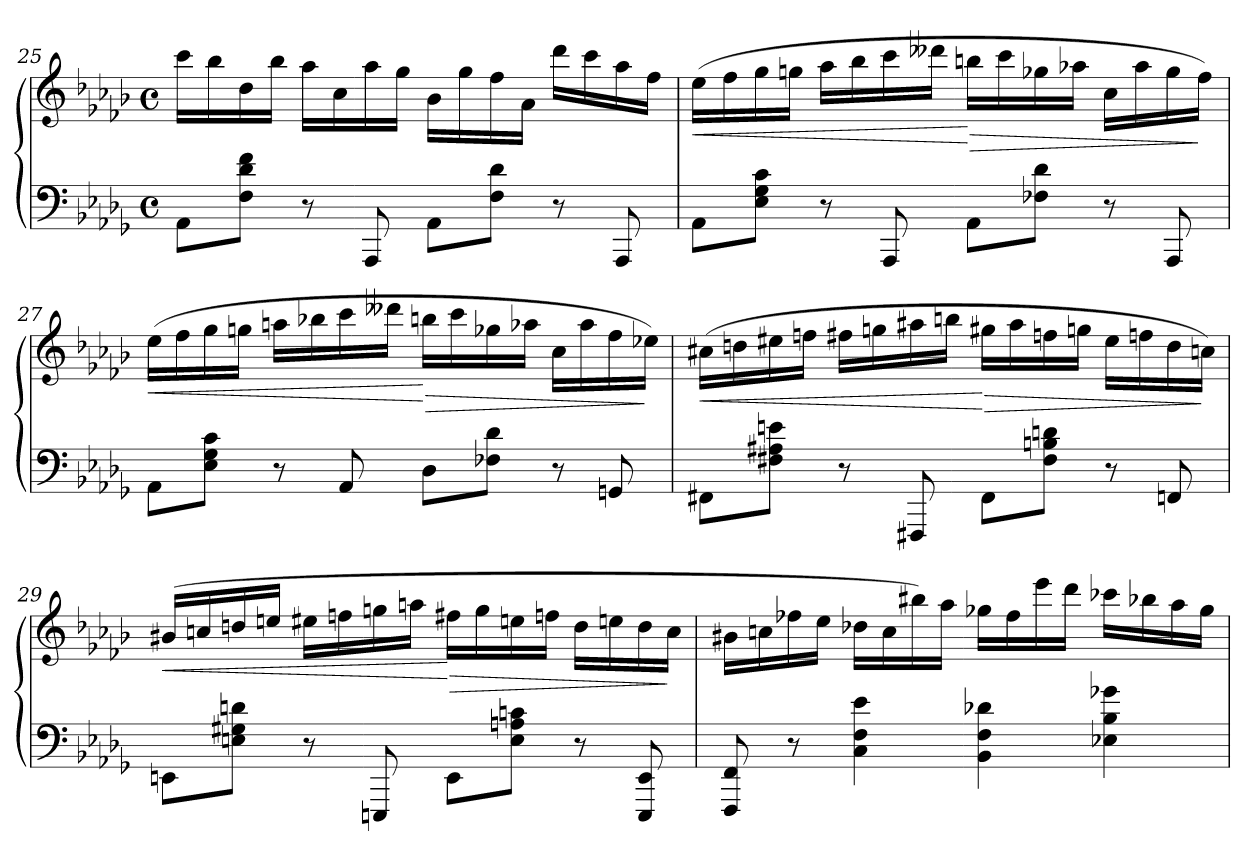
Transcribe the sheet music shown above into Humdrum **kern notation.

**kern	**kern	**dynam
*part1	*part1	*part1
*staff2	*staff1	*staff1/2
*clefF4	*clefG3	*
*k[b-e-a-d-g-]	*k[b-e-a-d-g-]	*
*M4/4	*M4/4	*
*met(c)	*met(c)	*
=25	=25	=25
8AA-\L	16aa-\LL	.
.	16gg-\	.
8F\ 8d-\ 8f\J	16b-\	.
.	16gg-\JJ	.
8r	16ff\LL	.
.	16a-\	.
8AAA-/	16ff\	.
.	16ee-\JJ	.
8AA-\L	16g-\LL	.
.	16ee-\	.
8F\ 8d-\J	16dd-\	.
.	16f\JJ	.
8r	16bb-\LL	.
.	16aa-\	.
8AAA-/	16ff\	.
.	16dd-\JJ	.
!!LO:LB:g=z
=26	=26	=26
!	!	!LO:HP:b
8AA-\L	(>16cc\LL	<
.	16dd-\	.
8E-\ 8G-\ 8c\J	16ee-\	.
.	16een\JJ	.
8r	16ff\LL	.
.	16gg-\	.
8AAA-/	16aa-\	.
.	16bb--X\JJ	.
!	!	!LO:HP:n=1:b
8AA-\L	16ggn\LL	[ >
.	16aa-\	.
8F-X\ 8d-\J	16ee-X\	.
.	16ff-X\JJ	.
8r	16a-\LL	.
.	16ff-\	.
8AAA-/	16ee-\	.
.	16dd-\JJ)	]
=27	=27	=27
!	!	!LO:HP:b
8AA-\L	(>16cc\LL	<
.	16dd-\	.
8E-\ 8G-\ 8c\J	16ee-\	.
.	16een\JJ	.
8r	16ffn\LL	.
.	16gg-X\	.
8AA-/	16aa-\	.
.	16bb--X\JJ	.
!	!	!LO:HP:n=1:b
8D-\L	16ggn\LL	[ >
.	16aa-\	.
8F-X\ 8d-\J	16ee-X\	.
.	16ff-X\JJ	.
8r	16a-\LL	.
.	16ff-\	.
8GGn/	16dd-\	.
.	16cc-X\JJ)	]
!!LO:LB:g=z
=28	=28	=28
!	!	!LO:HP:b
8FF#X\L	(>16a#X\LL	<
.	16bn\	.
8F#X\ 8A#X\ 8en\J	16cc#X\	.
.	16ddn\JJ	.
8r	16dd#X\LL	.
.	16een\	.
8FFF#X/	16ff#X\	.
.	16ggn\JJ	.
!	!	!LO:HP:n=1:b
8FF#\L	16ee#X\LL	[ >
.	16ff#\	.
8F#\ 8Bn\ 8dn\J	16dd\	.
.	16een\JJ	.
8r	16cc#\LL	.
.	16ddn\	.
8FFn/	16b\	.
.	16an\JJ)	]
=29	=29	=29
!	!	!LO:HP:b
8EEn\L	(>16g#X/LL	<
.	16an/	.
8En\ 8G#X\ 8dn\J	16bn/	.
.	16ccn/JJ	.
8r	16cc#X\LL	.
.	16ddn\	.
8EEEn/	16een\	.
.	16ffn\JJ	.
!	!	!LO:HP:n=1:b
8EE\L	16dd#X\LL	[ >
.	16ee\	.
8E\ 8An\ 8cn\J	16cc\	.
.	16ddn\JJ	.
8r	16b\LL	.
.	16ccn\	.
8EEE/ 8EE/	16b\	.
.	16a\JJ	]
!!LO:LB:g=z
=30	=30	=30
8FFF/ 8FF/	16g#X\LL	.
.	16an\	.
8r	16dd-X\	.
.	16cc\JJ	.
4C\ 4F\ 4e-\	16b-X\LL	.
.	16a\	.
.	16gg#\)	.
.	16ff\JJ	.
4BB-\ 4F\ 4d-X\	16ee-X\LL	.
.	16dd-\	.
.	16ccc\	.
.	16bb-\JJ	.
4E-X\ 4B-\ 4g-X\	16aa-X\LL	.
.	16gg-\	.
.	16ff\	.
.	16ee-\JJ	.
=	=	=
*-	*-	*-
